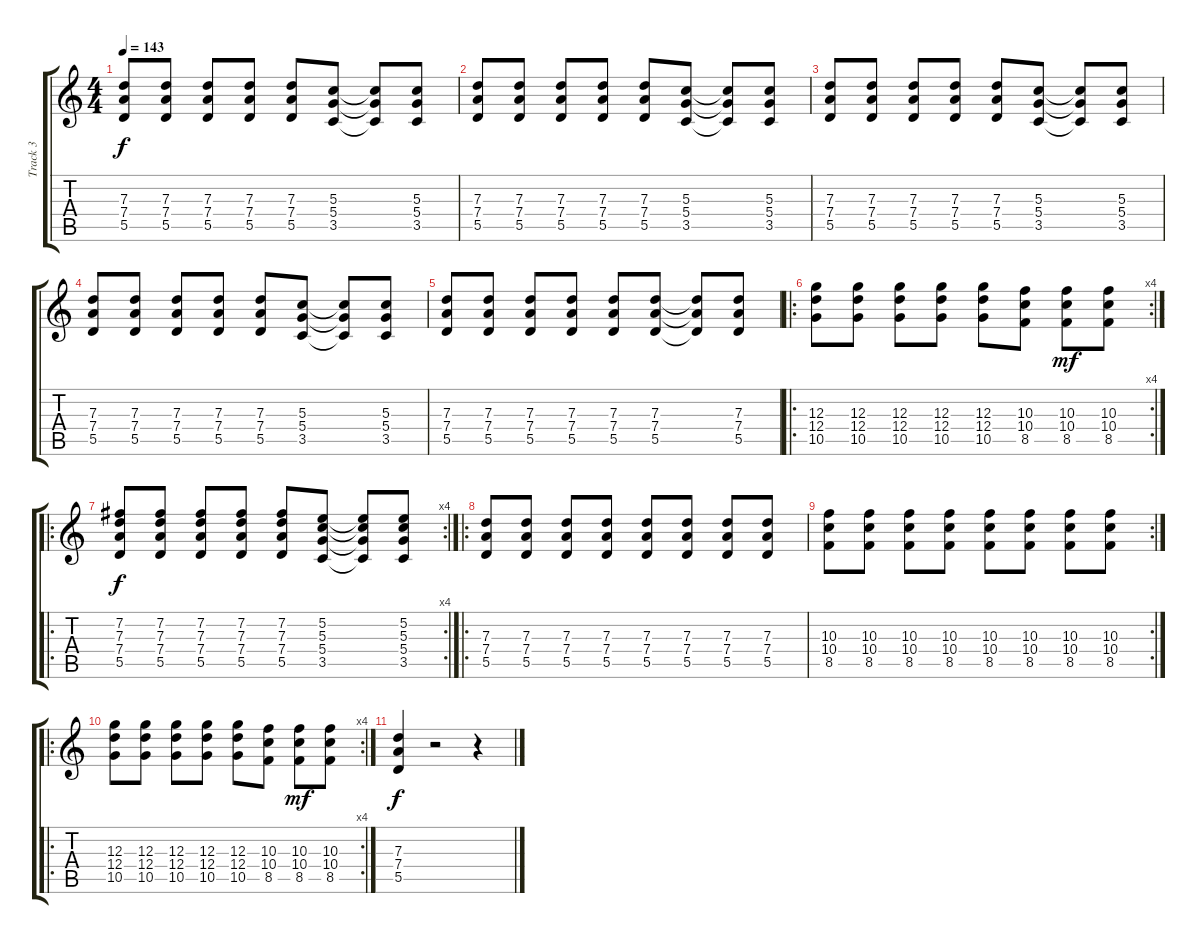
\track ("Track 3" "Track 3") {instrument overdrivenguitar}
\staff {score tabs}
\tuning (E4 B3 G3 D3 A2 E2) {hide}
\ts (4 4)
\tempo 143
\clef g2
\ks c
(7.3 7.4 5.5).8{dy f} (7.3 7.4 5.5).8 (7.3 7.4 5.5).8 (7.3 7.4 5.5).8 (7.3 7.4 5.5).8 (5.3 5.4 3.5).8 (5.3{t} 5.4{t} 3.5{t}).8 (5.3 5.4 3.5).8 |
(7.3 7.4 5.5).8 (7.3 7.4 5.5).8 (7.3 7.4 5.5).8 (7.3 7.4 5.5).8 (7.3 7.4 5.5).8 (5.3 5.4 3.5).8 (5.3{t} 5.4{t} 3.5{t}).8 (5.3 5.4 3.5).8 |
(7.3 7.4 5.5).8 (7.3 7.4 5.5).8 (7.3 7.4 5.5).8 (7.3 7.4 5.5).8 (7.3 7.4 5.5).8 (5.3 5.4 3.5).8 (5.3{t} 5.4{t} 3.5{t}).8 (5.3 5.4 3.5).8 |
(7.3 7.4 5.5).8 (7.3 7.4 5.5).8 (7.3 7.4 5.5).8 (7.3 7.4 5.5).8 (7.3 7.4 5.5).8 (5.3 5.4 3.5).8 (5.3{t} 5.4{t} 3.5{t}).8 (5.3 5.4 3.5).8 |
(7.3 7.4 5.5).8{volume 13} (7.3 7.4 5.5).8 (7.3 7.4 5.5).8 (7.3 7.4 5.5).8 (7.3 7.4 5.5).8 (7.3 7.4 5.5).8 (7.3{t} 7.4{t} 5.5{t}).8 (7.3 7.4 5.5).8 |
\ro
\rc 4
(12.3 12.4 10.5).8 (12.3 12.4 10.5).8 (12.3 12.4 10.5).8 (12.3 12.4 10.5).8 (12.3 12.4 10.5).8 (10.3 10.4 8.5).8 (10.3 10.4 8.5).8{dy mf} (10.3 10.4 8.5).8 |
\ro
\rc 4
(7.2 7.3 7.4 5.5).8{dy f} (7.2 7.3 7.4 5.5).8 (7.2 7.3 7.4 5.5).8 (7.2 7.3 7.4 5.5).8 (7.2 7.3 7.4 5.5).8 (5.2 5.3 5.4 3.5).8 (5.2{t} 5.3{t} 5.4{t} 3.5{t}).8 (5.2 5.3 5.4 3.5).8 |
\ro
(7.3 7.4 5.5).8 (7.3 7.4 5.5).8 (7.3 7.4 5.5).8 (7.3 7.4 5.5).8 (7.3 7.4 5.5).8 (7.3 7.4 5.5).8 (7.3 7.4 5.5).8 (7.3 7.4 5.5).8 |
\rc 2
(10.3 10.4 8.5).8 (10.3 10.4 8.5).8 (10.3 10.4 8.5).8 (10.3 10.4 8.5).8 (10.3 10.4 8.5).8 (10.3 10.4 8.5).8 (10.3 10.4 8.5).8 (10.3 10.4 8.5).8 |
\ro
\rc 4
(12.3 12.4 10.5).8 (12.3 12.4 10.5).8 (12.3 12.4 10.5).8 (12.3 12.4 10.5).8 (12.3 12.4 10.5).8 (10.3 10.4 8.5).8 (10.3 10.4 8.5).8{dy mf} (10.3 10.4 8.5).8 |
(7.3 7.4 5.5).4{dy f} r.2 r.4
